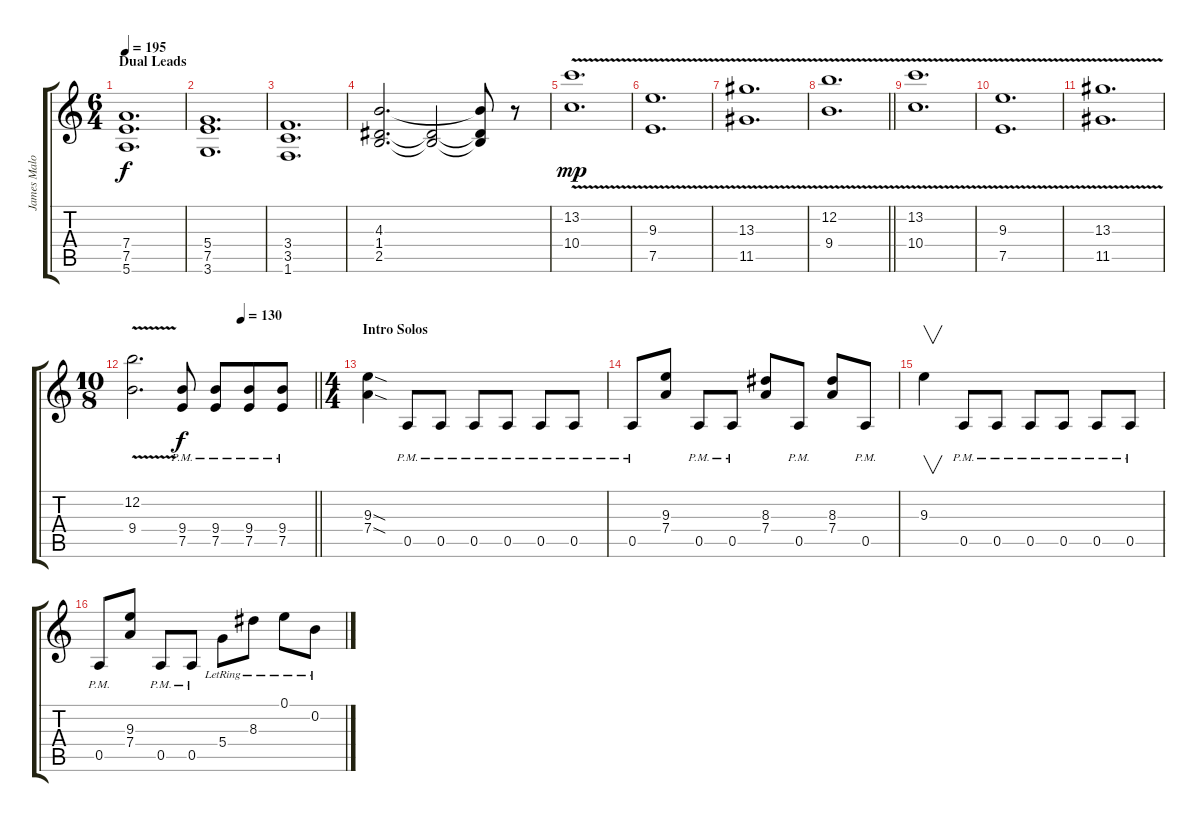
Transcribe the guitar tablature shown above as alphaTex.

\track ("James Malone Rhythm" "James Malo") {instrument distortionguitar}
\staff {score tabs}
\tuning (E4 B3 G3 D3 A2 E2) {hide}
\ts (6 4)
\section ("" "Dual Leads")
\tempo 195
\clef g2
\ks c
(7.4 7.5 5.6).1{d dy f} |
(5.4 7.5 3.6).1{d} |
(3.4 3.5 1.6).1{d} |
(4.3 1.4 2.5).2{d} (1.4{t} 2.5{t}).2 (4.3{t} 1.4{t} 2.5{t}).8 r.8 |
(13.2{v} 10.4{v}).1{d dy mp} |
(9.3{v} 7.5{v}).1{d} |
(13.3{v} 11.5{v}).1{d} |
\barLineRight lightlight
(12.2{v} 9.4{v}).1{d} |
(13.2{v} 10.4{v}).1{d} |
(9.3{v} 7.5{v}).1{d} |
(13.3{v} 11.5{v}).1{d} |
\ts (10 8)
\tempo (130 0.6)
\barLineRight lightlight
(12.2{v} 9.4{v}).2{d} (9.4{pm} 7.5{pm}).8{dy f} (9.4{pm} 7.5{pm}).8 (9.4{pm} 7.5{pm}).8 (9.4{pm} 7.5{pm}).8 |
\ts (4 4)
\section ("" "Intro Solos")
(9.3{sod} 7.4{sod}).4 0.5{pm}.8 0.5{pm}.8 0.5{pm}.8 0.5{pm}.8 0.5{pm}.8 0.5{pm}.8 |
0.5{pm}.8 (9.3 7.4).8 0.5{pm}.8 0.5{pm}.8 (8.3 7.4).8 0.5{pm}.8 (8.3 7.4).8 0.5{pm}.8 |
9.3.4{v} 0.5{pm}.8 0.5{pm}.8 0.5{pm}.8 0.5{pm}.8 0.5{pm}.8 0.5{pm}.8 |
0.5{pm}.8 (9.3 7.4).8 0.5{pm}.8 0.5{pm}.8 5.4{lr}.8 8.3{lr}.8 0.1{lr}.8 0.2{lr}.8
